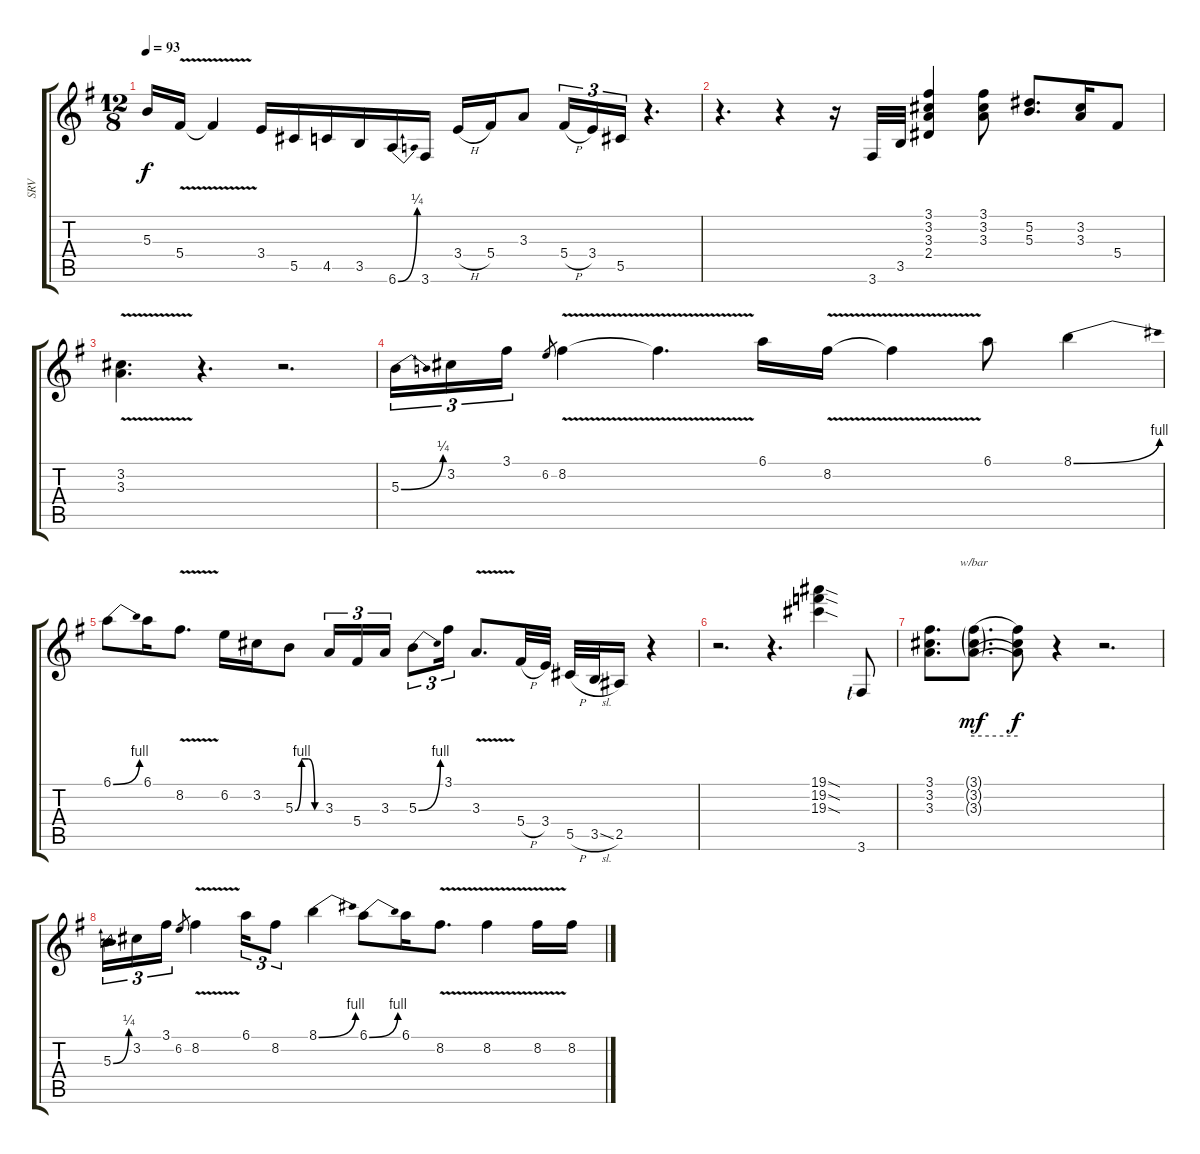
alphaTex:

\track ("SRV" "SRV") {instrument overdrivenguitar}
\staff {score tabs}
\tuning (Eb4 Bb3 Gb3 Db3 Ab2 Eb2) {hide}
\ts (12 8)
\tempo 93
\clef g2
\ks g
5.3.16{dy f} 5.4{v}.16 5.4{t}.4 3.4.16 5.5.16 4.5.16 3.5.16 6.6{be (bend 0 0 60 1)}.16 3.6.16 3.4{h}.16 5.4.16 3.3.8 5.4{h}.16{tu (3 2)} 3.4.16{tu (3 2)} 5.5.16{tu (3 2)} r.4{d} |
r.4{d} r.4 r.16 3.6.32 3.5.32 (3.1 3.2 3.3 2.4).4 (3.1 3.2 3.3).8 (5.2 5.3).8{d} (3.2 3.3).16 5.4.8 |
(3.2 3.3{v}).4{d} r.4{d} r.2{d} |
5.3{be (bend 0 0 60 1)}.16{tu (3 2)} 3.2.16{tu (3 2)} 3.1.16{tu (3 2)} 6.2.8{gr} 8.2{v}.4 8.2{t}.4{d} 6.1.16 8.2{v}.16 8.2{t}.4 6.1.8 8.1{be (bend 0 0 60 4)}.4 |
6.1{be (bend 0 0 60 4)}.8 6.1.16 8.2{v}.8{d} 6.2.16 3.2.16 5.3{be (custom 0 0 15 4 30 4 45 0 60 0)}.8 3.3.16{tu (3 2)} 5.4.16{tu (3 2)} 3.3.16{tu (3 2)} 5.3{be (bend 0 0 60 4)}.8{tu (3 2)} 3.1.16{tu (3 2)} 3.3{v}.8{d} 5.4{h}.32 3.4.32 5.5{h}.32 3.5{sl}.32 2.5.16 r.4 |
r.2{d} r.4{d} (19.1{sod} 19.2{sod} 19.3{sod}).4 3.6{lf 1}.8 |
(3.1 3.2 3.3).8{d} (3.1{g} 3.2{g} 3.3{g}).8{d tbe (hold default 0 0 60 0) dy mf} (3.1{t} 3.2{t} 3.3{t}).8{dy f} r.4 r.2{d} |
5.3{be (bend 0 0 60 1)}.16{tu (3 2)} 3.2.16{tu (3 2)} 3.1.16{tu (3 2)} 6.2.8{gr} 8.2{v}.4 6.1.16{tu (3 2)} 8.2.8{tu (3 2)} 8.1{be (bend 0 0 60 4)}.4 6.1{be (bend 0 0 60 4)}.8 6.1.16 8.2{v}.8{d} 8.2{v}.4 8.2{v}.16 8.2.16
